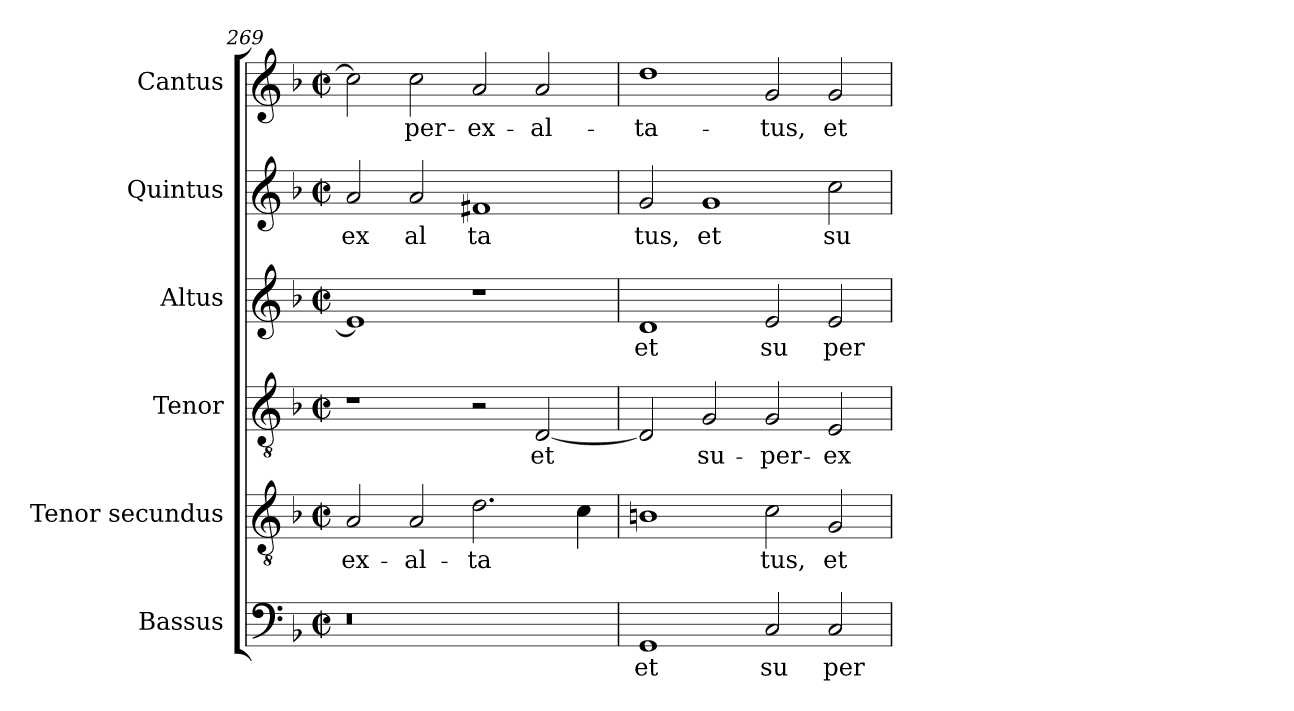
**kern	**text	**kern	**text	**kern	**text	**kern	**text	**kern	**text	**kern	**text
*part6	*part6	*part5	*part5	*part4	*part4	*part3	*part3	*part2	*part2	*part1	*part1
*staff6	*staff6	*staff5	*staff5	*staff4	*staff4	*staff3	*staff3	*staff2	*staff2	*staff1	*staff1
*I"Bassus	*	*I"Tenor  secundus	*	*I"Tenor	*	*I"Altus	*	*I"Quintus	*	*I"Cantus	*
*I'B	*	*	*	*I'T	*	*I'A	*	*I'Q	*	*I'C	*
*clefF4	*	*clefGv2	*	*clefGv2	*	*clefG2	*	*clefG2	*	*clefG2	*
*k[b-]	*	*k[b-]	*	*k[b-]	*	*k[b-]	*	*k[b-]	*	*k[b-]	*
*F:	*	*F:	*	*F:	*	*F:	*	*F:	*	*F:	*
*M2/2	*	*M2/2	*	*M2/2	*	*M2/2	*	*M2/2	*	*M2/2	*
*met(c|)	*	*met(c|)	*	*met(c|)	*	*met(c|)	*	*met(c|)	*	*met(c|)	*
=269	=269	=269	=269	=269	=269	=269	=269	=269	=269	=269	=269
!	!	!	!LO:LY:b:cj	!	!	!	!LO:LY:b:cj	!	!LO:LY:b:cj	!	!LO:LY:b:cj
0r	.	2A/	-ex-	1r	.	1e]	.	2a/	ex	2cc\]	--
!	!	!	!LO:LY:b:cj	!	!	!	!	!	!LO:LY:b:cj	!	!LO:LY:b:cj
.	.	2A/	-al-	.	.	.	.	2a/	al	2cc\	-per-
!	!	!	!LO:LY:b:cj	!	!	!	!	!	!LO:LY:b:cj	!	!LO:LY:b:cj
.	.	2.d\	-ta-	2r	.	1r	.	1f#X	ta	2a/	-ex-
!	!	!	!	!	!LO:LY:b:cj	!	!	!	!	!	!LO:LY:b:cj
.	.	.	.	[<2D/	et	.	.	.	.	2a/	-al-
!	!	!	!LO:LY:b:cj	!	!	!	!	!	!	!	!
.	.	4c\	--	.	.	.	.	.	.	.	.
=270	=270	=270	=270	=270	=270	=270	=270	=270	=270	=270	=270
!	!LO:LY:b:cj	!	!LO:LY:b:cj	!	!LO:LY:b:cj	!	!LO:LY:b:cj	!	!LO:LY:b:cj	!	!LO:LY:b:cj
1GG	et	1Bn	--	2D/]	.	1d	et	2g/	tus,	1dd	-ta-
!	!	!	!	!	!LO:LY:b:cj	!	!	!	!LO:LY:b:cj	!	!
.	.	.	.	2G/	su-	.	.	1g	et	.	.
!	!LO:LY:b:cj	!	!LO:LY:b:cj	!	!LO:LY:b:cj	!	!LO:LY:b:cj	!	!	!	!LO:LY:b:cj
2C/	su	2c\	-tus,	2G/	-per-	2e/	su	.	.	2g/	-tus,
!	!LO:LY:b:cj	!	!LO:LY:b:cj	!	!LO:LY:b:cj	!	!LO:LY:b:cj	!	!LO:LY:b:cj	!	!LO:LY:b:cj
2C/	per	2G/	et	2E/	-ex-	2e/	per	2cc\	su	2g/	et
=	=	=	=	=	=	=	=	=	=	=	=
*-	*-	*-	*-	*-	*-	*-	*-	*-	*-	*-	*-
